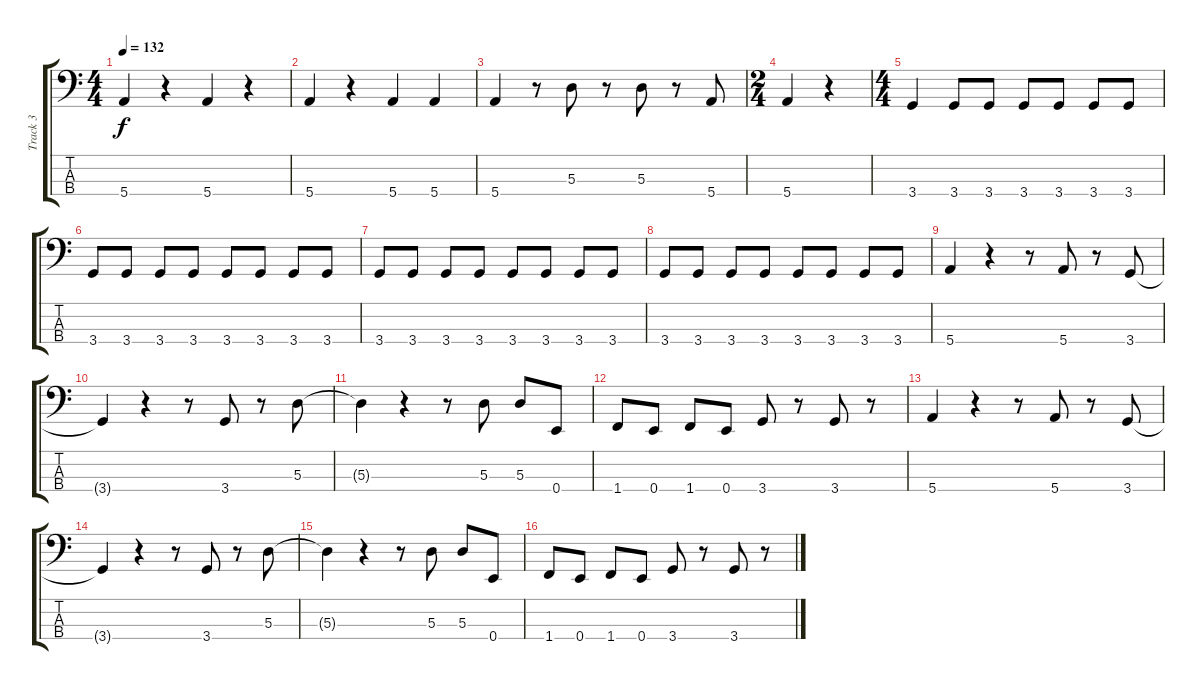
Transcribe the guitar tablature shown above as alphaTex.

\track ("Track 3" "Track 3") {instrument electricbassfinger}
\staff {score tabs}
\tuning (G2 D2 A1 E1) {hide}
\ts (4 4)
\tempo 132
\clef f4
\ks c
5.4.4{dy f} r.4 5.4.4 r.4 |
5.4.4 r.4 5.4.4 5.4.4 |
5.4.4 r.8 5.3.8 r.8 5.3.8 r.8 5.4.8 |
\ts (2 4)
5.4.4 r.4 |
\ts (4 4)
3.4.4 3.4.8 3.4.8 3.4.8 3.4.8 3.4.8 3.4.8 |
3.4.8 3.4.8 3.4.8 3.4.8 3.4.8 3.4.8 3.4.8 3.4.8 |
3.4.8 3.4.8 3.4.8 3.4.8 3.4.8 3.4.8 3.4.8 3.4.8 |
3.4.8 3.4.8 3.4.8 3.4.8 3.4.8 3.4.8 3.4.8 3.4.8 |
5.4.4 r.4 r.8 5.4.8 r.8 3.4.8 |
3.4{t}.4 r.4 r.8 3.4.8 r.8 5.3.8 |
5.3{t}.4 r.4 r.8 5.3.8 5.3.8 0.4.8 |
1.4.8 0.4.8 1.4.8 0.4.8 3.4.8 r.8 3.4.8 r.8 |
5.4.4 r.4 r.8 5.4.8 r.8 3.4.8 |
3.4{t}.4 r.4 r.8 3.4.8 r.8 5.3.8 |
5.3{t}.4 r.4 r.8 5.3.8 5.3.8 0.4.8 |
1.4.8 0.4.8 1.4.8 0.4.8 3.4.8 r.8 3.4.8 r.8
